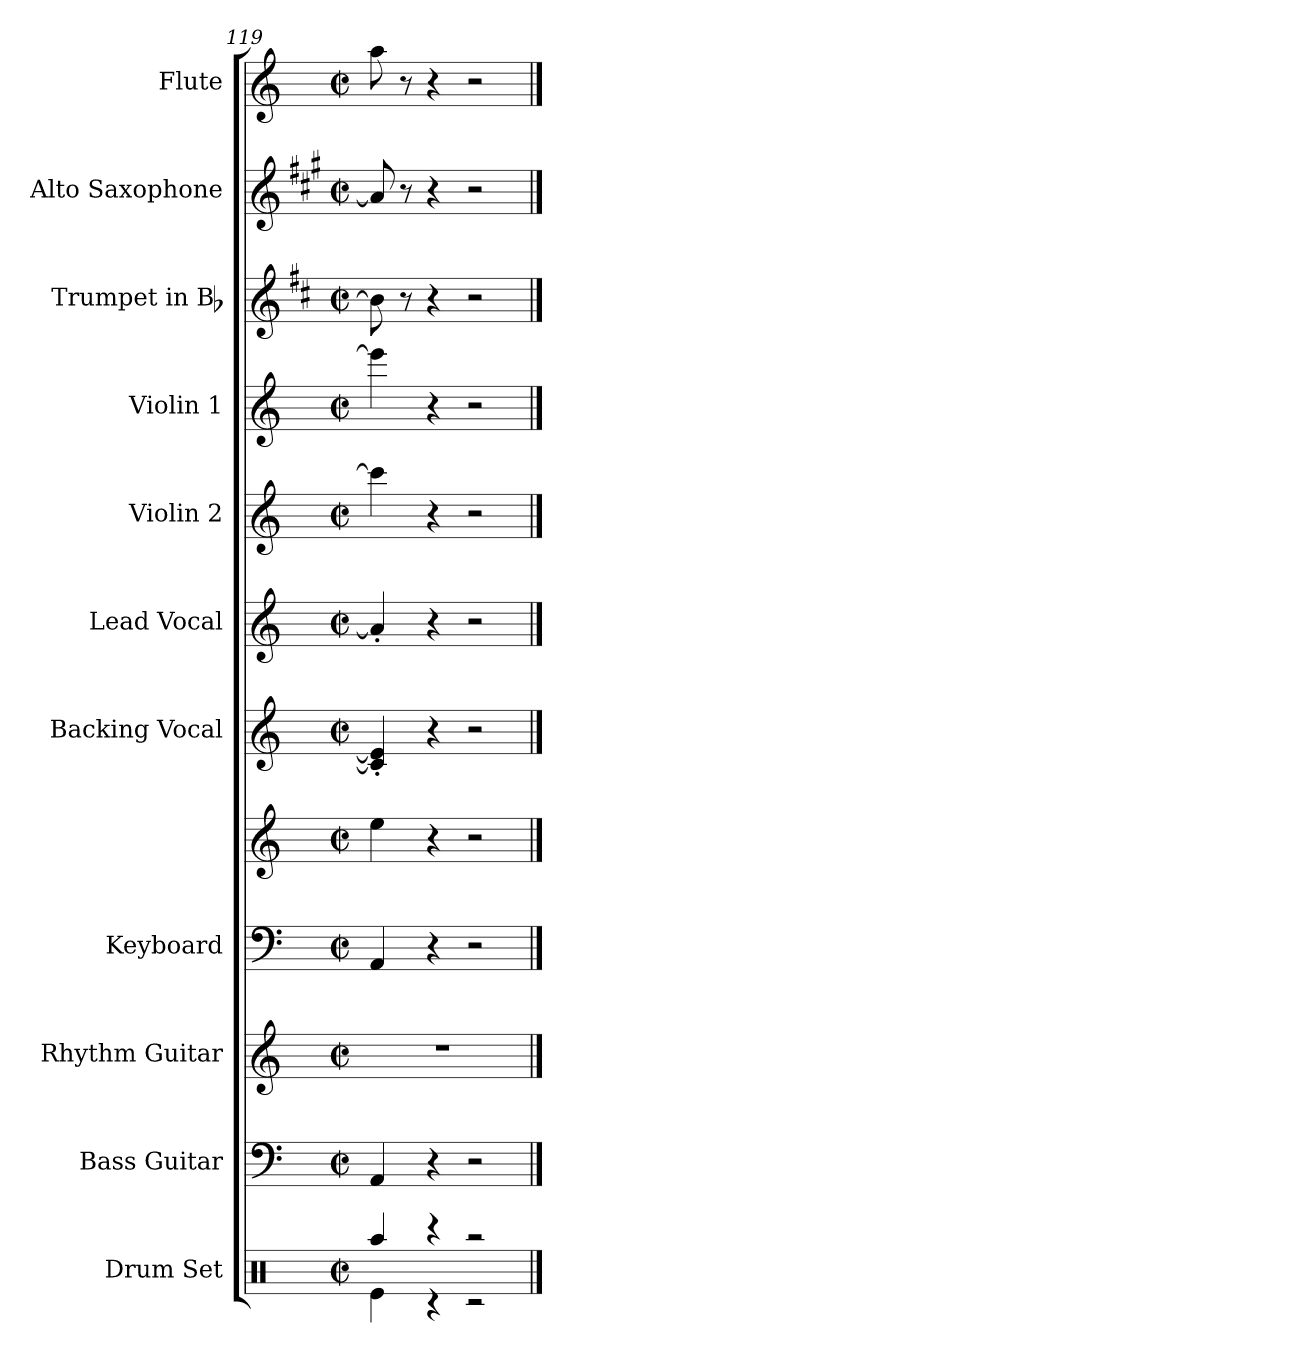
**kern	**kern	**kern	**kern	**kern	**kern	**kern	**kern	**kern	**kern	**kern	**kern
*part11	*part10	*part9	*part8	*part8	*part7	*part6	*part5	*part4	*part3	*part2	*part1
*staff12	*staff11	*staff10	*staff9	*staff8	*staff7	*staff6	*staff5	*staff4	*staff3	*staff2	*staff1
*I"Drum Set	*I"Bass Guitar	*I"Rhythm Guitar	*I"Keyboard	*	*I"Backing Vocal	*I"Lead Vocal	*I"Violin 2	*I"Violin 1	*I"Trumpet in Bb	*I"Alto Saxophone	*I"Flute
*I'Dr.	*I'Bass	*I'Rhy.	*I'Kbd.	*	*	*	*I'Vln. 2	*I'Vln. 1	*I'Tpt.	*I'Alto Sax.	*I'Fl.
*clefX	*clefF4	*clefG2	*clefF4	*clefG2	*clefG2	*clefG2	*clefG2	*clefG2	*clefG2	*clefG2	*clefG2
*	*ITrd7c12	*ITrd7c12	*	*	*	*	*	*	*ITrd1c2	*ITrd5c9	*
*k[]	*k[]	*k[]	*k[]	*k[]	*k[]	*k[]	*k[]	*k[]	*k[]	*k[]	*k[]
*C:	*C:	*C:	*C:	*C:	*C:	*C:	*C:	*C:	*C:	*C:	*C:
*M2/2	*M2/2	*M2/2	*M2/2	*M2/2	*M2/2	*M2/2	*M2/2	*M2/2	*M2/2	*M2/2	*M2/2
*met(c|)	*met(c|)	*met(c|)	*met(c|)	*met(c|)	*met(c|)	*met(c|)	*met(c|)	*met(c|)	*met(c|)	*met(c|)	*met(c|)
=119	=119	=119	=119	=119	=119	=119	=119	=119	=119	=119	=119
*^	*	*	*	*	*	*	*	*	*	*	*
4Raai/	4Rei\	4AAAi/	1r	4AAi/	4eei\	4ci/]' 4ei]'	4a'i/]	4ccci\]	4eeei\]	8ai\]	8ci/]	8aai\
.	.	.	.	.	.	.	.	.	.	8r	8r	8r
4r	4r	4r	.	4r	4r	4r	4r	4r	4r	4r	4r	4r
2r	2r	2r	.	2r	2r	2r	2r	2r	2r	2r	2r	2r
*v	*v	*	*	*	*	*	*	*	*	*	*	*
==	==	==	==	==	==	==	==	==	==	==	==
*-	*-	*-	*-	*-	*-	*-	*-	*-	*-	*-	*-
